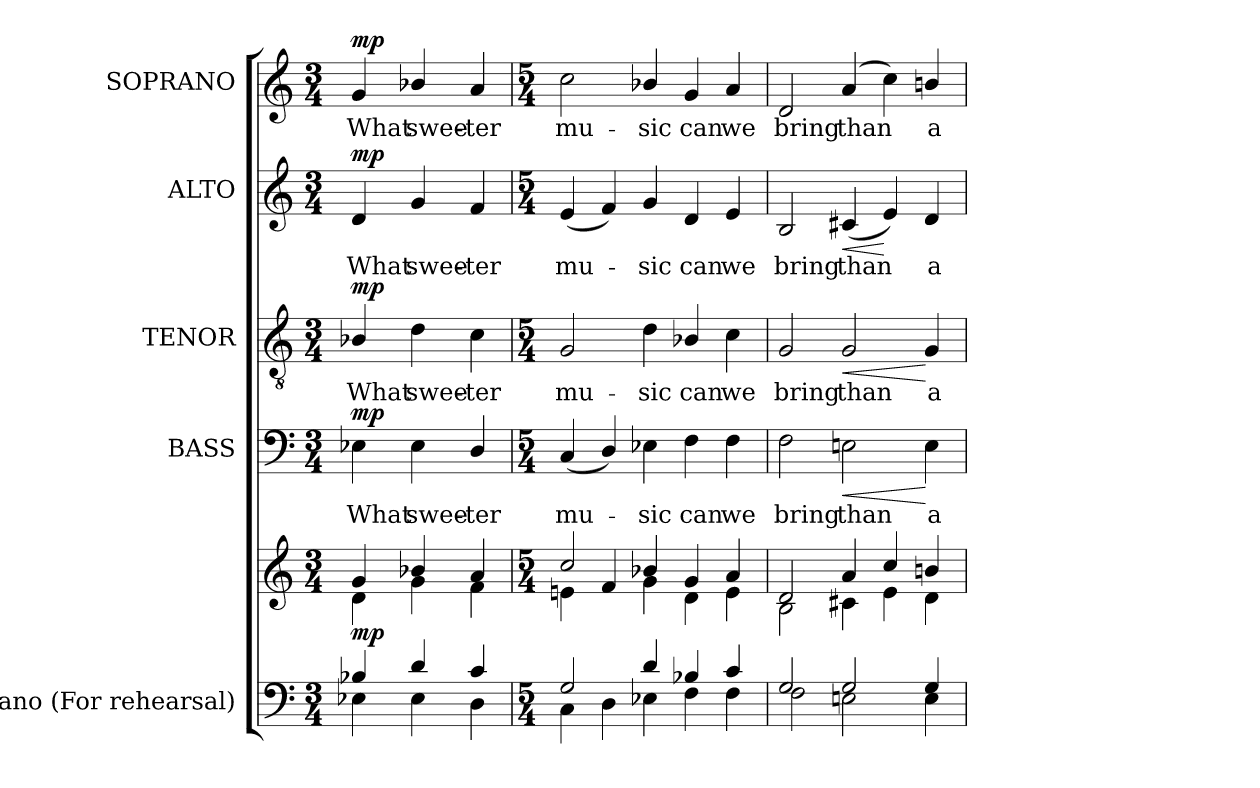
**kern	**kern	**dynam	**kern	**text	**dynam	**kern	**text	**dynam	**kern	**text	**dynam	**kern	**text	**dynam
*part5	*part5	*part5	*part4	*part4	*part4	*part3	*part3	*part3	*part2	*part2	*part2	*part1	*part1	*part1
*staff6	*staff5	*staff5/6	*staff4	*staff4	*staff4	*staff3	*staff3	*staff3	*staff2	*staff2	*staff2	*staff1	*staff1	*staff1
*I"Piano (For rehearsal)	*	*	*I"BASS	*	*	*I"TENOR	*	*	*I"ALTO	*	*	*I"SOPRANO	*	*
*	*	*	*I'B.	*	*	*I'T.	*	*	*I'A.	*	*	*I'S.	*	*
!!LO:PB:g=z
*clefF4	*clefG2	*	*clefF4	*	*	*clefGv2	*	*	*clefG2	*	*	*clefG2	*	*
*	*	*	*	*	*	*ITrd7c12	*	*	*	*	*	*	*	*
*k[]	*k[]	*	*k[]	*	*	*k[]	*	*	*k[]	*	*	*k[]	*	*
*C:	*C:	*	*C:	*	*	*C:	*	*	*C:	*	*	*C:	*	*
*M3/4	*M3/4	*	*M3/4	*	*	*M3/4	*	*	*M3/4	*	*	*M3/4	*	*
*MM110	*MM110	*	*MM110	*	*	*MM110	*	*	*MM110	*	*	*MM110	*	*
=1	=1	=1	=1	=1	=1	=1	=1	=1	=1	=1	=1	=1	=1	=1
*^	*^	*	*	*	*	*	*	*	*	*	*	*	*	*
!	!	!	!	!	!	!LO:LY:b:color=#000000	!	!	!	!	!	!	!	!	!	!
!	!	!	!	!	!	!	!	!	!LO:LY:b:color=#000000	!	!	!	!	!	!	!
!	!	!	!	!	!	!	!	!	!	!	!	!LO:LY:b:color=#000000	!	!	!	!
!	!	!	!	!	!	!	!	!	!	!	!	!	!	!	!LO:LY:b:color=#000000	!
4B-Xi/	4E-Xi\	4gi/	4di\	mp	4E-Xi\	What	mp	4BB-Xi/	What	mp	4di/	What	mp	4gi/	What	mp
!	!	!	!	!	!	!LO:LY:b:color=#000000	!	!	!	!	!	!	!	!	!	!
!	!	!	!	!	!	!	!	!	!LO:LY:b:color=#000000	!	!	!	!	!	!	!
!	!	!	!	!	!	!	!	!	!	!	!	!LO:LY:b:color=#000000	!	!	!	!
!	!	!	!	!	!	!	!	!	!	!	!	!	!	!	!LO:LY:b:color=#000000	!
4di/	4E-i\	4b-Xi/	4gi\	.	4E-i\	swee-	.	4Di\	swee-	.	4gi/	swee-	.	4b-Xi/	swee-	.
!	!	!	!	!	!	!LO:LY:b:color=#000000	!	!	!	!	!	!	!	!	!	!
!	!	!	!	!	!	!	!	!	!LO:LY:b:color=#000000	!	!	!	!	!	!	!
!	!	!	!	!	!	!	!	!	!	!	!	!LO:LY:b:color=#000000	!	!	!	!
!	!	!	!	!	!	!	!	!	!	!	!	!	!	!	!LO:LY:b:color=#000000	!
4ci/	4Di\	4ai/	4fi\	.	4Di/	-ter	.	4Ci\	-ter	.	4fi/	-ter	.	4ai/	-ter	.
=2	=2	=2	=2	=2	=2	=2	=2	=2	=2	=2	=2	=2	=2	=2	=2	=2
*M5/4	*	*M5/4	*	*	*M5/4	*	*	*M5/4	*	*	*M5/4	*	*	*M5/4	*	*
!	!	!	!	!	!	!LO:LY:b:color=#000000	!	!	!	!	!	!	!	!	!	!
!	!	!	!	!	!	!	!	!	!LO:LY:b:color=#000000	!	!	!	!	!	!	!
!	!	!	!	!	!	!	!	!	!	!	!	!LO:LY:b:color=#000000	!	!	!	!
!	!	!	!	!	!	!	!	!	!	!	!	!	!	!	!LO:LY:b:color=#000000	!
2Gi/	4Ci\	2cci/	4eni\	.	(4Ci/	mu-	.	2GGi/	mu-	.	(4ei/	mu-	.	2cci\	mu-	.
.	4Di\	.	4fi/	.	4Di/)	.	.	.	.	.	4fi/)	.	.	.	.	.
!	!	!	!	!	!	!LO:LY:b:color=#000000	!	!	!	!	!	!	!	!	!	!
!	!	!	!	!	!	!	!	!	!LO:LY:b:color=#000000	!	!	!	!	!	!	!
!	!	!	!	!	!	!	!	!	!	!	!	!LO:LY:b:color=#000000	!	!	!	!
!	!	!	!	!	!	!	!	!	!	!	!	!	!	!	!LO:LY:b:color=#000000	!
4di/	4E-Xi\	4b-Xi/	4gi\	.	4E-Xi\	-sic	.	4Di\	-sic	.	4gi/	-sic	.	4b-Xi/	-sic	.
!	!	!	!	!	!	!LO:LY:b:color=#000000	!	!	!	!	!	!	!	!	!	!
!	!	!	!	!	!	!	!	!	!LO:LY:b:color=#000000	!	!	!	!	!	!	!
!	!	!	!	!	!	!	!	!	!	!	!	!LO:LY:b:color=#000000	!	!	!	!
!	!	!	!	!	!	!	!	!	!	!	!	!	!	!	!LO:LY:b:color=#000000	!
4B-Xi/	4Fi\	4gi/	4di\	.	4Fi\	can	.	4BB-Xi/	can	.	4di/	can	.	4gi/	can	.
!	!	!	!	!	!	!LO:LY:b:color=#000000	!	!	!	!	!	!	!	!	!	!
!	!	!	!	!	!	!	!	!	!LO:LY:b:color=#000000	!	!	!	!	!	!	!
!	!	!	!	!	!	!	!	!	!	!	!	!LO:LY:b:color=#000000	!	!	!	!
!	!	!	!	!	!	!	!	!	!	!	!	!	!	!	!LO:LY:b:color=#000000	!
4ci/	4Fi\	4ai/	4ei\	.	4Fi\	we	.	4Ci\	we	.	4ei/	we	.	4ai/	we	.
=3	=3	=3	=3	=3	=3	=3	=3	=3	=3	=3	=3	=3	=3	=3	=3	=3
!	!	!	!	!	!	!LO:LY:b:color=#000000	!	!	!	!	!	!	!	!	!	!
!	!	!	!	!	!	!	!	!	!LO:LY:b:color=#000000	!	!	!	!	!	!	!
!	!	!	!	!	!	!	!	!	!	!	!	!LO:LY:b:color=#000000	!	!	!	!
!	!	!	!	!	!	!	!	!	!	!	!	!	!	!	!LO:LY:b:color=#000000	!
2Gi/	2Fi\	2di/	2Bi\	.	2Fi\	bring	.	2GGi/	bring	.	2Bi/	bring	.	2di/	bring	.
!	!	!	!	!	!	!LO:LY:b:color=#000000	!LO:HP:b	!	!	!	!	!	!	!	!	!
!	!	!	!	!	!	!	!	!	!LO:LY:b:color=#000000	!LO:HP:b	!	!	!	!	!	!
!	!	!	!	!	!	!	!	!	!	!	!	!LO:LY:b:color=#000000	!LO:HP:b	!	!	!
!	!	!	!	!	!	!	!	!	!	!	!	!	!	!	!LO:LY:b:color=#000000	!
2Gi/	2Eni\	4ai/	4c#Xi\	.	2Eni\	than	<	2GGi/	than	<	(4c#Xi/	than	<	(4ai/	than	.
.	.	4cci/	4ei\	.	.	.	.	.	.	.	4ei/)	.	[	4cci\)	.	.
!	!	!	!	!	!	!LO:LY:b:color=#000000	!	!	!	!	!	!	!	!	!	!
!	!	!	!	!	!	!	!	!	!LO:LY:b:color=#000000	!	!	!	!	!	!	!
!	!	!	!	!	!	!	!	!	!	!	!	!LO:LY:b:color=#000000	!	!	!	!
!	!	!	!	!	!	!	!	!	!	!	!	!	!	!	!LO:LY:b:color=#000000	!
4Gi/	4Ei\	4bni/	4di\	.	4Ei\	a	[	4GGi/	a	[	4di/	a	.	4bni/	a	.
*v	*v	*	*	*	*	*	*	*	*	*	*	*	*	*	*	*
*	*v	*v	*	*	*	*	*	*	*	*	*	*	*	*	*
=	=	=	=	=	=	=	=	=	=	=	=	=	=	=
*-	*-	*-	*-	*-	*-	*-	*-	*-	*-	*-	*-	*-	*-	*-
